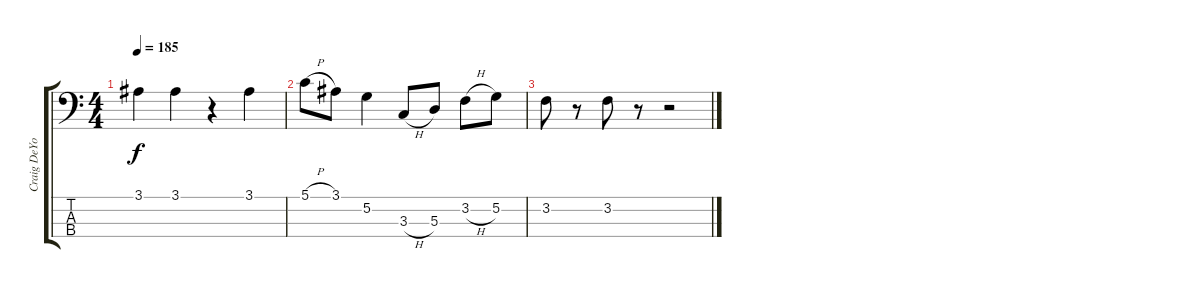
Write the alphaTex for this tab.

\track ("Craig DeYoung (Bass)" "Craig DeYo") {instrument electricbassfinger}
\staff {score tabs}
\tuning (G2 D2 A1 E1) {hide}
\ts (4 4)
\tempo 185
\clef f4
\ks c
3.1.4{dy f} 3.1.4 r.4 3.1.4 |
5.1{h}.8 3.1.8 5.2.4 3.3{h}.8 5.3.8 3.2{h}.8 5.2.8 |
3.2.8 r.8 3.2.8 r.8 r.2
